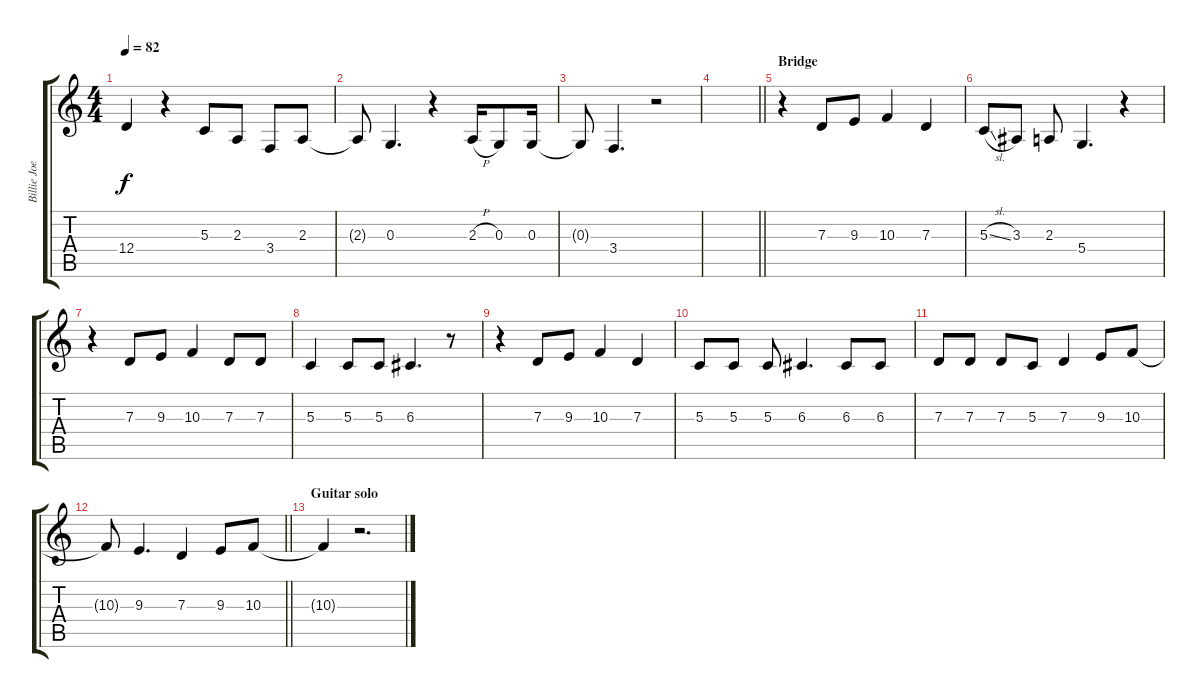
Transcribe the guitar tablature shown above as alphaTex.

\track ("Billie Joe vocals" "Billie Joe") {instrument lead2sawtooth}
\staff {score tabs}
\tuning (E4 B3 G3 D3 A2 E2) {hide}
\ts (4 4)
\tempo 82
\clef g2
\ks c
12.4{t}.4{dy f} r.4 5.3.8 2.3.8 3.4.8 2.3.8 |
2.3{t}.8 0.3.4{d} r.4 2.3{h}.16 0.3.8 0.3.16 |
0.3{t}.8 3.4.4{d} r.2 |
\barLineRight lightlight
|
\section ("" "Bridge")
r.4 7.3.8 9.3.8 10.3.4 7.3.4 |
5.3{sl}.8 3.3.8 2.3.8 5.4.4{d} r.4 |
r.4 7.3.8 9.3.8 10.3.4 7.3.8 7.3.8 |
5.3.4 5.3.8 5.3.8 6.3.4{d} r.8 |
r.4 7.3.8 9.3.8 10.3.4 7.3.4 |
5.3.8 5.3.8 5.3.8 6.3.4{d} 6.3.8 6.3.8 |
7.3.8 7.3.8 7.3.8 5.3.8 7.3.4 9.3.8 10.3.8 |
\barLineRight lightlight
10.3{t}.8 9.3.4{d} 7.3.4 9.3.8 10.3.8 |
\section ("" "Guitar solo")
10.3{t}.4 r.2{d}
